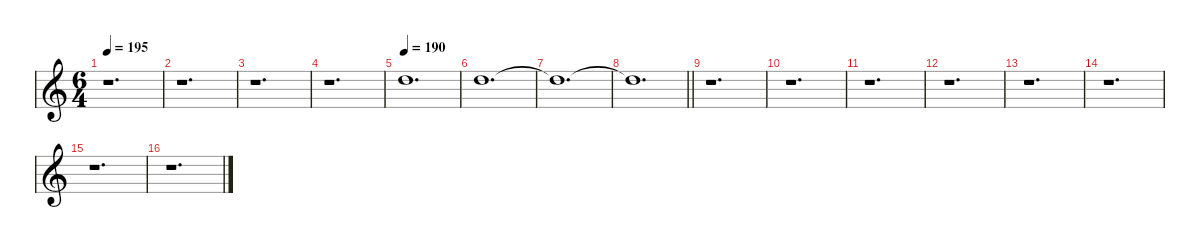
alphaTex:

\defaultSystemsLayout 4
\hideDynamics
\bracketExtendMode nobrackets
\singleTrackTrackNamePolicy hidden
\multiTrackTrackNamePolicy hidden
\firstSystemTrackNameMode fullname
\firstSystemTrackNameOrientation horizontal
\otherSystemsTrackNameOrientation horizontal
\track ("Keyboards" "vln.") {defaultSystemsLayout 8 instrument stringensemble1}
\staff {score}
\tuning (D4 A3 F3 D3 A2 D2)
\ts (6 4)
\tempo 195
\clef g2
\ks c
r.1{d dy f beam Down} |
r.1{d beam Down} |
r.1{d beam Down} |
r.1{d beam Down} |
\tempo 190
12.1.1{d beam Down} |
12.1.1{d beam Down} |
12.1{t}.1{d beam Down} |
\barLineRight lightlight
12.1{t}.1{d beam Down} |
r.1{d beam Down} |
r.1{d beam Down} |
r.1{d beam Down} |
r.1{d beam Down} |
r.1{d beam Down} |
r.1{d beam Down} |
r.1{d beam Down} |
r.1{d beam Down}
